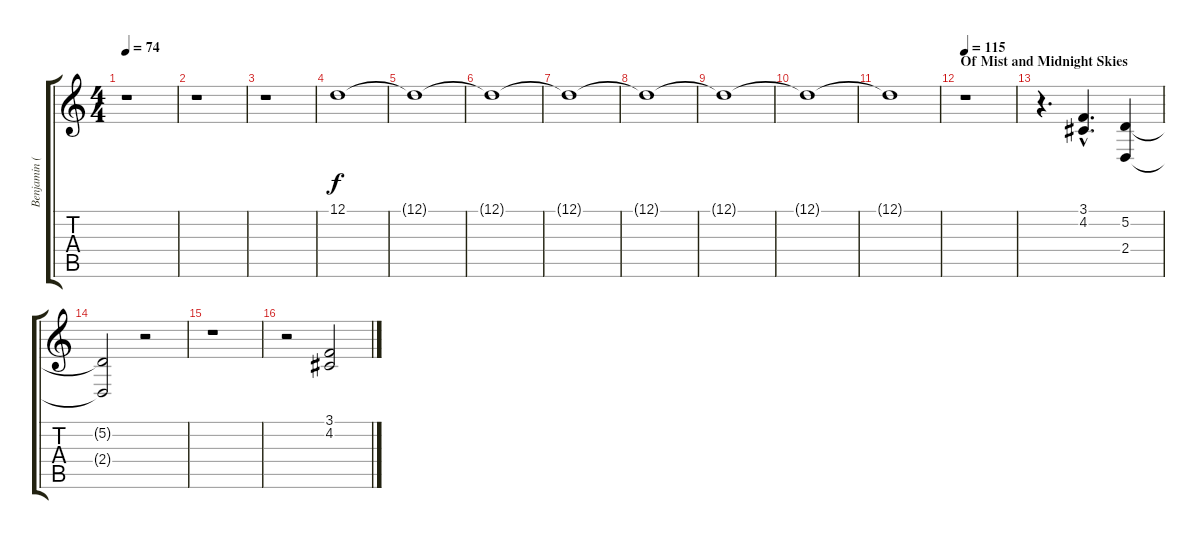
\track ("Benjamin (KeybChoir)" "Benjamin (") {instrument pad4choir}
\staff {score tabs}
\tuning (D4 A3 F3 C3 G2 D2) {hide}
\ts (4 4)
\tempo 74
\clef g2
\ks c
r.1{dy f} |
r.1 |
r.1 |
12.1.1 |
12.1{t}.1 |
12.1{t}.1 |
12.1{t}.1 |
12.1{t}.1{volume 7} |
12.1{t}.1 |
12.1{t}.1{volume 0} |
12.1{t}.1 |
\section ("" "Of Mist and Midnight Skies")
\tempo 115
r.1{volume 11 balance 6 instrument pad4choir} |
r.4{d} (3.1{hac} 4.2{hac}).4{d} (5.2 2.4).4 |
(5.2{t} 2.4{t}).2 r.2 |
r.1 |
r.2 (3.1 4.2).2
